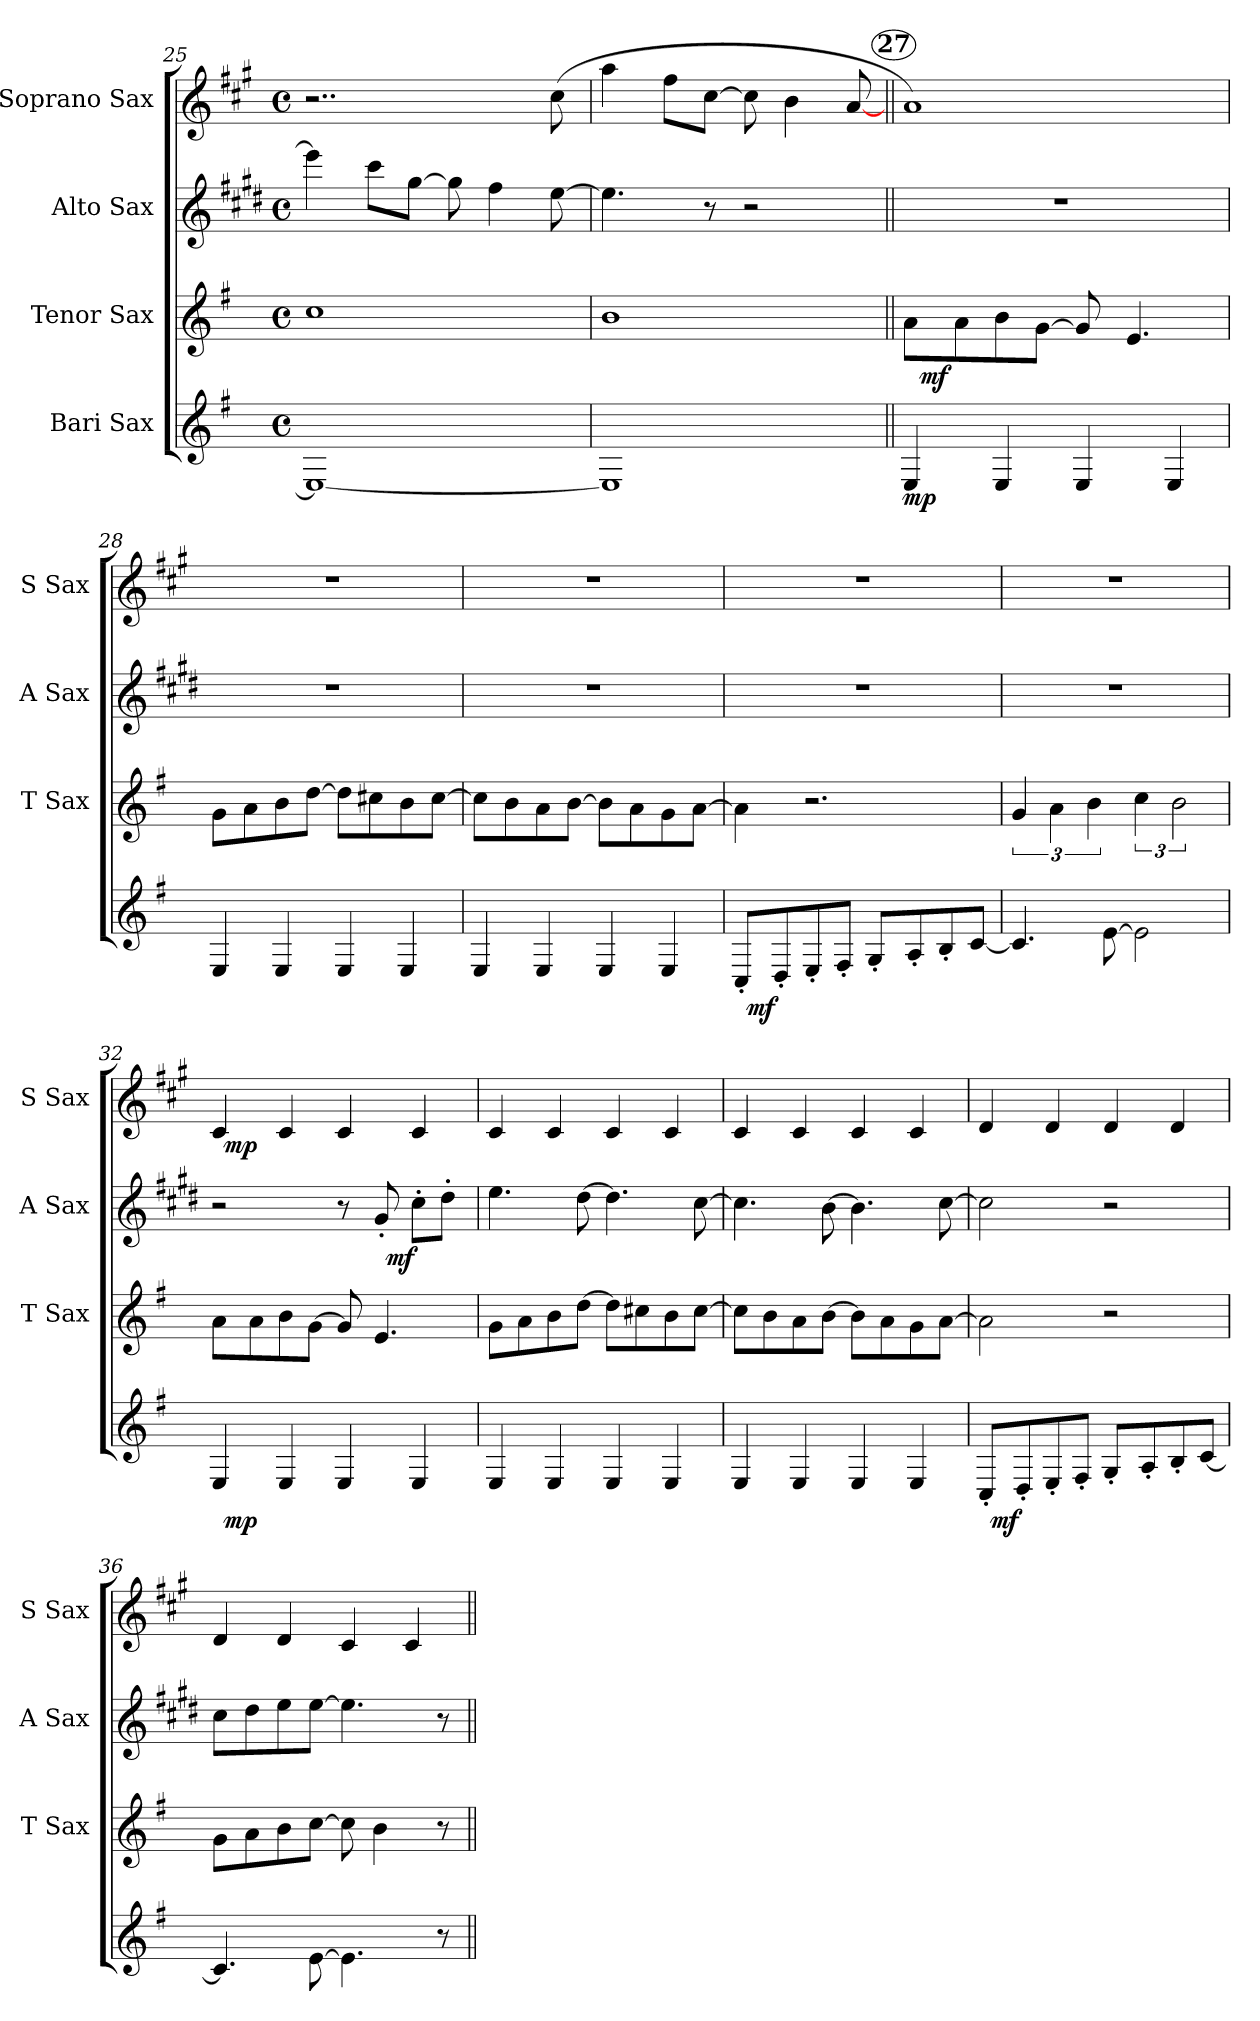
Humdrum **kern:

**kern	**dynam	**kern	**dynam	**kern	**dynam	**kern	**dynam
*part4	*part4	*part3	*part3	*part2	*part2	*part1	*part1
*staff4	*staff4	*staff3	*staff3	*staff2	*staff2	*staff1	*staff1
*I"Bari Sax	*	*I"Tenor Sax	*	*I"Alto Sax	*	*I"Soprano Sax	*
*	*	*I'T Sax	*	*I'A Sax	*	*I'S Sax	*
!!LO:LB:g=z
*clefG2	*	*clefG2	*	*clefG2	*	*clefG2	*
*ITrd12c21	*	*ITrd8c14	*	*ITrd5c9	*	*ITrd1c2	*
*k[f#]	*	*k[f#]	*	*k[f#]	*	*k[f#]	*
*G:	*	*G:	*	*G:	*	*G:	*
*M4/4	*	*M4/4	*	*M4/4	*	*M4/4	*
*met(c)	*	*met(c)	*	*met(c)	*	*met(c)	*
=25	=25	=25	=25	=25	=25	=25	=25
1EE_	.	1c	.	4gg\]	.	2..r	.
.	.	.	.	8ee\L	.	.	.
.	.	.	.	[8b\J	.	.	.
.	.	.	.	8b\]	.	.	.
.	.	.	.	4a\	.	.	.
.	.	.	.	[8g\	.	(<8b\	.
=26	=26	=26	=26	=26	=26	=26	=26
1EE]	.	1B	.	4.g\]	.	4gg\	.
.	.	.	.	.	.	8ee\L	.
.	.	.	.	8r	.	[8b\J	.
.	.	.	.	2r	.	8b\]	.
.	.	.	.	.	.	4a\	.
.	.	.	.	.	.	[8g/	.
!!LO:REH:place=s1:a:B:enc=circle:fs=9.6:t=27
=27||	=27||	=27||	=27||	=27||	=27||	=27||	=27||
!	!LO:DY:b	!	!	!	!	!	!
*	*	*^	*	*	*	*	*
4EE</	mp	8A\L	32ryy	.	1r	.	1g)	.
!	!	!	!	!LO:DY:b	!	!	!	!
.	.	.	2ryy	mf	.	.	.	.
.	.	8A\	.	.	.	.	.	.
4EE</	.	8B\	.	.	.	.	.	.
.	.	[8G\J	.	.	.	.	.	.
4EE</	.	8G/]	.	.	.	.	.	.
.	.	.	4...ryy	.	.	.	.	.
.	.	4.E/	.	.	.	.	.	.
4EE</	.	.	.	.	.	.	.	.
*	*	*v	*v	*	*	*	*	*
=28	=28	=28	=28	=28	=28	=28	=28
4EE</	.	8G\L	.	1r	.	1r	.
.	.	8A\	.	.	.	.	.
4EE</	.	8B\	.	.	.	.	.
.	.	[8d\J	.	.	.	.	.
4EE</	.	8d\L]	.	.	.	.	.
.	.	8c#X\	.	.	.	.	.
4EE</	.	8B\	.	.	.	.	.
.	.	[8c#\J	.	.	.	.	.
=29	=29	=29	=29	=29	=29	=29	=29
4EE</	.	8c#\L]	.	1r	.	1r	.
.	.	8B\	.	.	.	.	.
4EE</	.	8A\	.	.	.	.	.
.	.	[8B\J	.	.	.	.	.
4EE</	.	8B\L]	.	.	.	.	.
.	.	8A\	.	.	.	.	.
4EE</	.	8G\	.	.	.	.	.
.	.	[8A\J	.	.	.	.	.
=30	=30	=30	=30	=30	=30	=30	=30
*^	*	*	*	*	*	*	*
8CC'</L	32ryy	.	4A\]	.	1r	.	1r	.
!	!	!LO:DY:b	!	!	!	!	!	!
.	2ryy	mf	.	.	.	.	.	.
8DD'</	.	.	.	.	.	.	.	.
8EE'</	.	.	2.r	.	.	.	.	.
8FF#'</J	.	.	.	.	.	.	.	.
8GG'</L	.	.	.	.	.	.	.	.
.	4...ryy	.	.	.	.	.	.	.
8AA'</	.	.	.	.	.	.	.	.
8BB'</	.	.	.	.	.	.	.	.
[8C/J	.	.	.	.	.	.	.	.
*v	*v	*	*	*	*	*	*	*
=31	=31	=31	=31	=31	=31	=31	=31
4.C/]	.	6G/	.	1r	.	1r	.
.	.	6A\	.	.	.	.	.
.	.	6B\	.	.	.	.	.
[8E\	.	.	.	.	.	.	.
2E\]	.	6c\	.	.	.	.	.
.	.	3B\	.	.	.	.	.
=32	=32	=32	=32	=32	=32	=32	=32
*^	*	*	*	*^	*	*^	*
4EE</	32ryy	.	8A\L	.	2r	2ryy	.	4B</	32ryy	.
!	!	!LO:DY:b	!	!	!	!	!	!	!	!LO:DY:b
.	2ryy	mp	.	.	.	.	.	.	2ryy	mp
.	.	.	8A\	.	.	.	.	.	.	.
4EE</	.	.	8B\	.	.	.	.	4B</	.	.
.	.	.	[8G\J	.	.	.	.	.	.	.
4EE</	.	.	8G/]	.	8r	8ryy	.	4B</	.	.
.	4...ryy	.	.	.	.	.	.	.	4...ryy	.
.	.	.	4.E/	.	8B'</	32ryy	.	.	.	.
!	!	!	!	!	!	!	!LO:DY:b	!	!	!
.	.	.	.	.	.	4ryy	mf	.	.	.
4EE</	.	.	.	.	8e'>\L	.	.	4B</	.	.
.	.	.	.	.	8f#'>\J	.	.	.	.	.
.	.	.	.	.	.	16.ryy	.	.	.	.
*	*	*	*	*	*v	*v	*	*	*	*
*v	*v	*	*	*	*	*	*v	*v	*
!!LO:PB:g=z
=33	=33	=33	=33	=33	=33	=33	=33
4EE</	.	8G\L	.	4.g\	.	4B</	.
.	.	8A\	.	.	.	.	.
4EE</	.	8B\	.	.	.	4B</	.
.	.	[8d\J	.	[8f#\	.	.	.
4EE</	.	8d\L]	.	4.f#\]	.	4B</	.
.	.	8c#X\	.	.	.	.	.
4EE</	.	8B\	.	.	.	4B</	.
.	.	[8c#\J	.	[8e\	.	.	.
=34	=34	=34	=34	=34	=34	=34	=34
4EE</	.	8c#\L]	.	4.e\]	.	4B</	.
.	.	8B\	.	.	.	.	.
4EE</	.	8A\	.	.	.	4B</	.
.	.	[8B\J	.	[8d\	.	.	.
4EE</	.	8B\L]	.	4.d\]	.	4B</	.
.	.	8A\	.	.	.	.	.
4EE</	.	8G\	.	.	.	4B</	.
.	.	[8A\J	.	[8e\	.	.	.
=35	=35	=35	=35	=35	=35	=35	=35
*^	*	*	*	*	*	*	*
8CC'</L	32ryy	.	2A\]	.	2e\]	.	4c</	.
!	!	!LO:DY:b	!	!	!	!	!	!
.	2ryy	mf	.	.	.	.	.	.
8DD'</	.	.	.	.	.	.	.	.
8EE'</	.	.	.	.	.	.	4c</	.
8FF#'</J	.	.	.	.	.	.	.	.
8GG'</L	.	.	2r	.	2r	.	4c</	.
.	4...ryy	.	.	.	.	.	.	.
8AA'</	.	.	.	.	.	.	.	.
8BB'</	.	.	.	.	.	.	4c</	.
[8C/J	.	.	.	.	.	.	.	.
*v	*v	*	*	*	*	*	*	*
=36	=36	=36	=36	=36	=36	=36	=36
4.C/]	.	8G\L	.	8e\L	.	4c</	.
.	.	8A\	.	8f#\	.	.	.
.	.	8B\	.	8g\	.	4c</	.
[8E\	.	[8c\J	.	[8g\J	.	.	.
4.E\]	.	8c\]	.	4.g\]	.	4B</	.
.	.	4B\	.	.	.	.	.
.	.	.	.	.	.	4B</	.
8r	.	8r	.	8r	.	.	.
=||	=||	=||	=||	=||	=||	=||	=||
*-	*-	*-	*-	*-	*-	*-	*-
